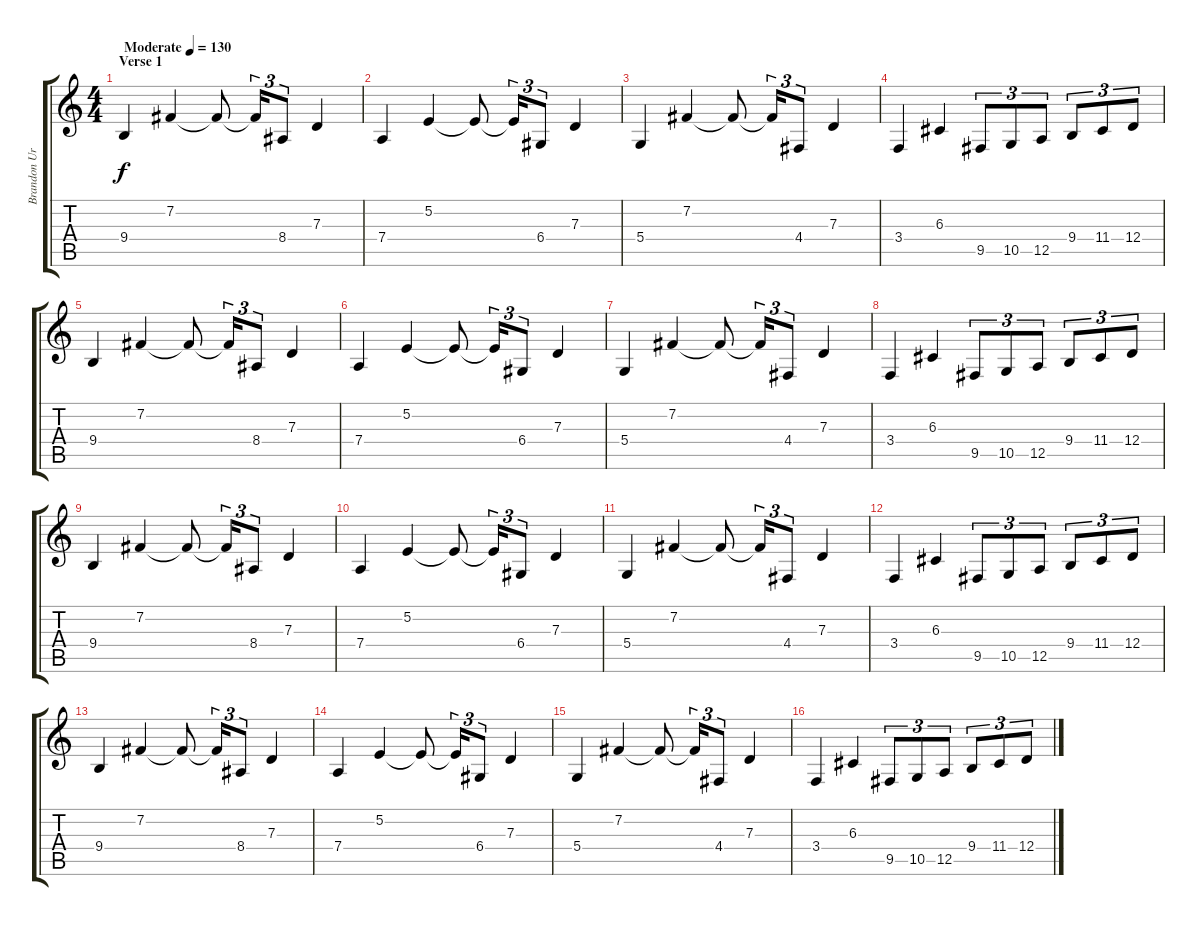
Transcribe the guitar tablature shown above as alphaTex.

\track ("Brandon Urie (Keyboard)" "Brandon Ur") {instrument accordion}
\staff {score tabs}
\tuning (E4 B3 G3 D3 A2 E2) {hide}
\ts (4 4)
\section ("" "Verse 1")
\tempo (130 "Moderate")
\clef g2
\ks c
9.4.4{dy f instrument accordion} 7.2.4 7.2{t}.8 7.2{t}.16{tu (3 2)} 8.4.8{tu (3 2)} 7.3.4 |
7.4.4 5.2.4 5.2{t}.8 5.2{t}.16{tu (3 2)} 6.4.8{tu (3 2)} 7.3.4 |
5.4.4 7.2.4 7.2{t}.8 7.2{t}.16{tu (3 2)} 4.4.8{tu (3 2)} 7.3.4 |
3.4.4 6.3.4 9.5.8{tu (3 2)} 10.5.8{tu (3 2)} 12.5.8{tu (3 2)} 9.4.8{tu (3 2)} 11.4.8{tu (3 2)} 12.4.8{tu (3 2)} |
9.4.4 7.2.4 7.2{t}.8 7.2{t}.16{tu (3 2)} 8.4.8{tu (3 2)} 7.3.4 |
7.4.4 5.2.4 5.2{t}.8 5.2{t}.16{tu (3 2)} 6.4.8{tu (3 2)} 7.3.4 |
5.4.4 7.2.4 7.2{t}.8 7.2{t}.16{tu (3 2)} 4.4.8{tu (3 2)} 7.3.4 |
3.4.4 6.3.4 9.5.8{tu (3 2)} 10.5.8{tu (3 2)} 12.5.8{tu (3 2)} 9.4.8{tu (3 2)} 11.4.8{tu (3 2)} 12.4.8{tu (3 2)} |
9.4.4 7.2.4 7.2{t}.8 7.2{t}.16{tu (3 2)} 8.4.8{tu (3 2)} 7.3.4 |
7.4.4 5.2.4 5.2{t}.8 5.2{t}.16{tu (3 2)} 6.4.8{tu (3 2)} 7.3.4 |
5.4.4 7.2.4 7.2{t}.8 7.2{t}.16{tu (3 2)} 4.4.8{tu (3 2)} 7.3.4 |
3.4.4 6.3.4 9.5.8{tu (3 2)} 10.5.8{tu (3 2)} 12.5.8{tu (3 2)} 9.4.8{tu (3 2)} 11.4.8{tu (3 2)} 12.4.8{tu (3 2)} |
9.4.4 7.2.4 7.2{t}.8 7.2{t}.16{tu (3 2)} 8.4.8{tu (3 2)} 7.3.4 |
7.4.4 5.2.4 5.2{t}.8 5.2{t}.16{tu (3 2)} 6.4.8{tu (3 2)} 7.3.4 |
5.4.4 7.2.4 7.2{t}.8 7.2{t}.16{tu (3 2)} 4.4.8{tu (3 2)} 7.3.4 |
3.4.4 6.3.4 9.5.8{tu (3 2)} 10.5.8{tu (3 2)} 12.5.8{tu (3 2)} 9.4.8{tu (3 2)} 11.4.8{tu (3 2)} 12.4.8{tu (3 2)}
